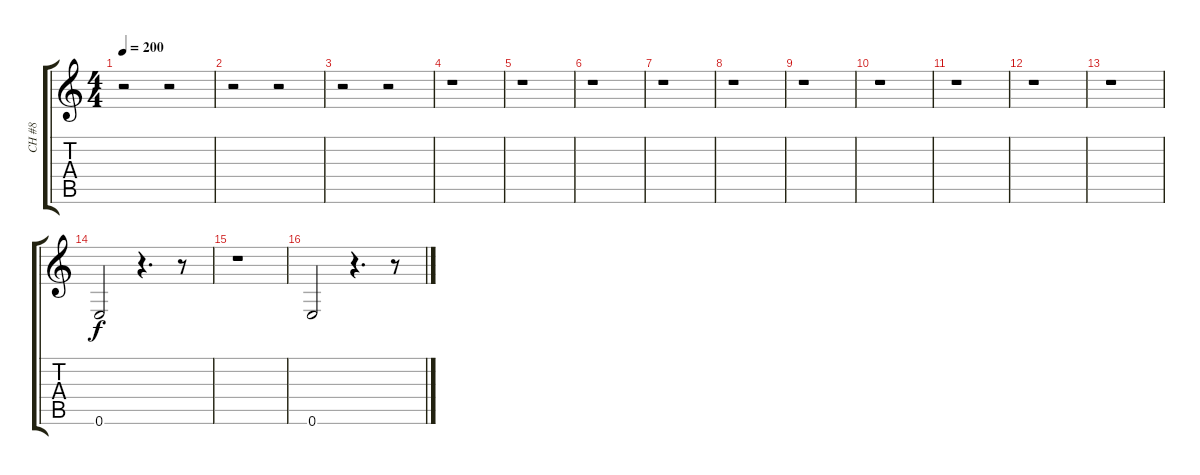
\track ("CH #8" "CH #8") {instrument distortionguitar}
\staff {score tabs}
\tuning (E4 B3 G3 D3 A2 E2) {hide}
\ts (4 4)
\tempo 200
\clef g2
\ks c
r.2{dy fff} r.2 |
r.2 r.2 |
r.2 r.2 |
r.1 |
r.1 |
r.1 |
r.1 |
r.1 |
r.1 |
r.1 |
r.1 |
r.1 |
r.1 |
0.6.2{dy f} r.4{d} r.8 |
r.1 |
0.6.2 r.4{d} r.8
